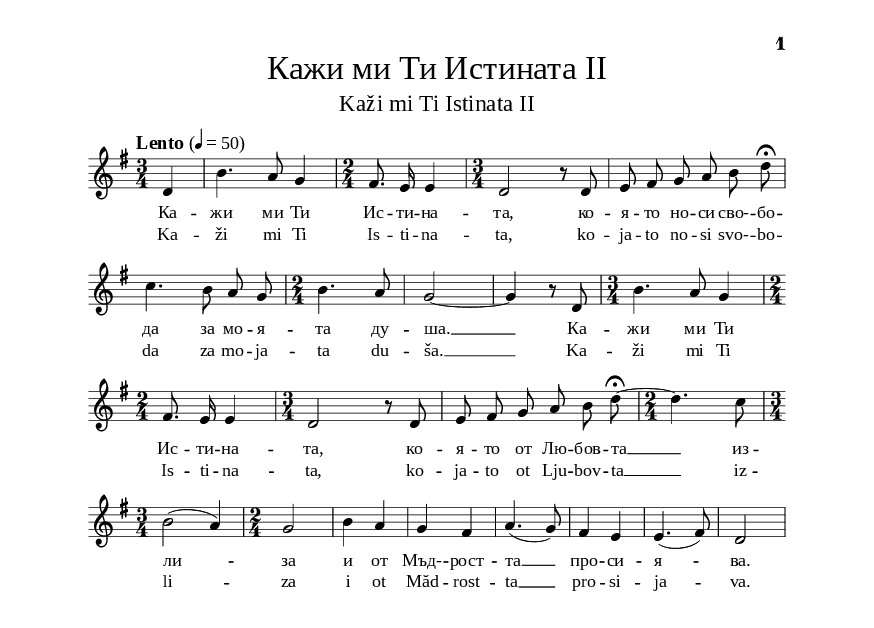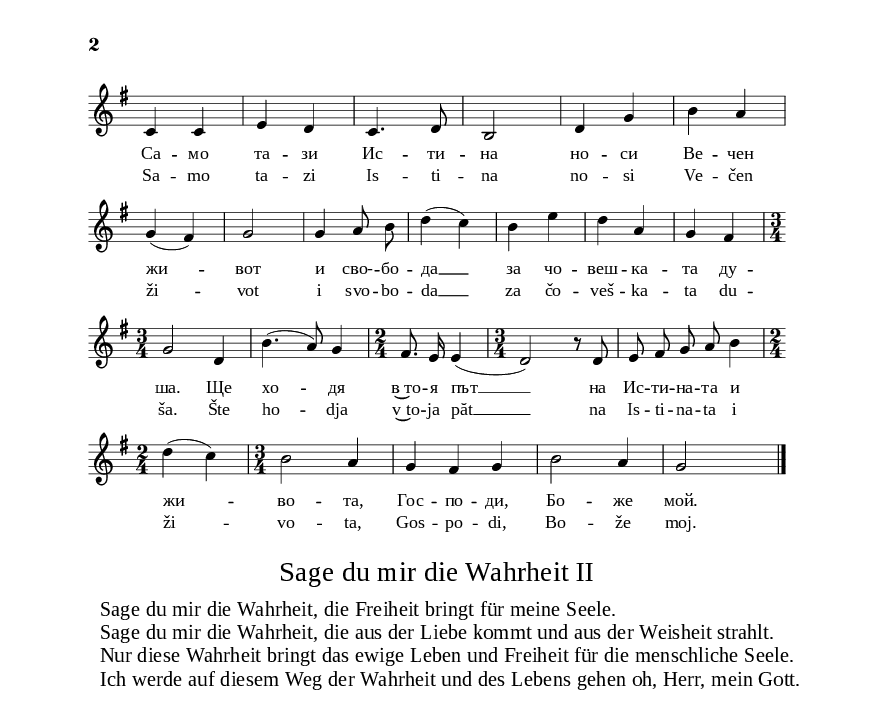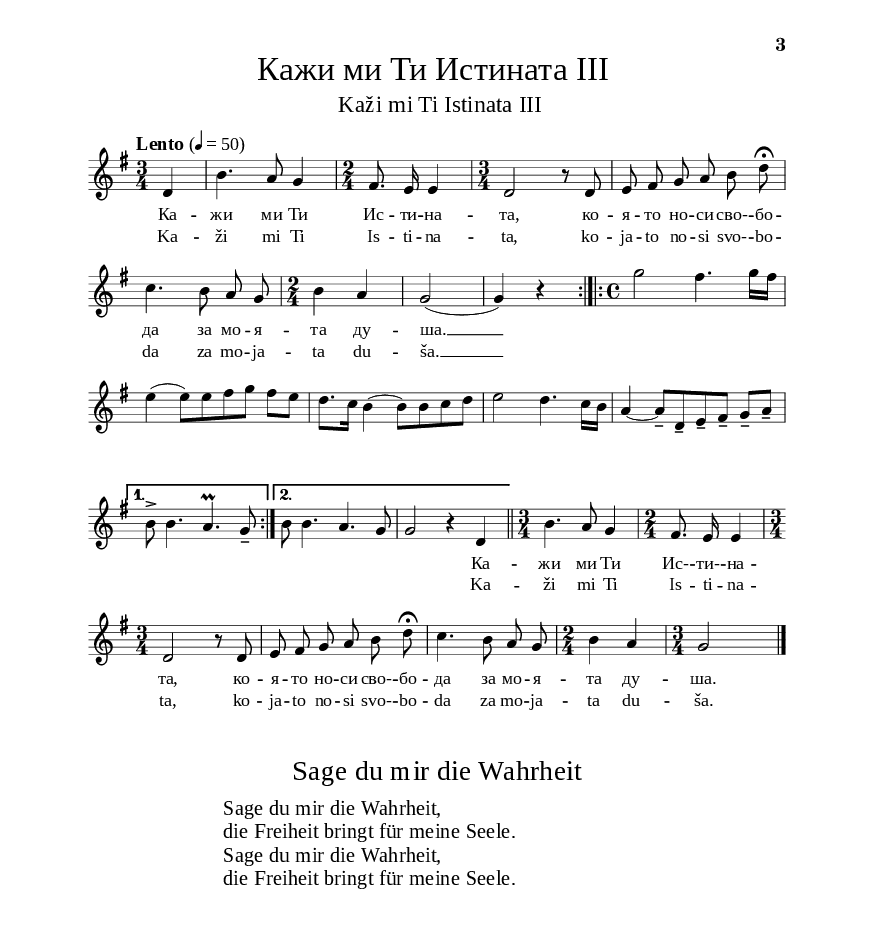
\version "2.24.3"

% include paper part and global functions
\include "include/globals.ily"

\bookpart {
  \label #'ref168
  \tocItem \markup "Кажи ми Ти Истината II – Kaži mi Ti Istinata II"
  \include "include/bookpart-paper.ily"
  \score {
    \include "include/score-layout.ily"

    \new Voice \absolute {
      \clef treble
      \key g \major
      \time 3/4
      \tempoFunc "Lento" 4 "50"
      \autoBeamOff

      \partial 4
      d'4 | % 2
      b'4.  a'8  g'4 | % 3
      \time 2/4  | % 3
      fis'8.  e'16  e'4 | % 4
      \time 3/4  | % 4
      d'2 r8  d'8 | % 5
      e'8  fis'8  g'8  a'8
      b'8  d''8 ^\fermata \break | % 6
      c''4.  b'8  a'8  g'8 | % 7
      \time 2/4  | % 7
      b'4.  a'8 | % 8
      g'2 ~ | % 9
      g'4 r8  d'8 |
      \time 3/4  |
      b'4.  a'8  g'4 \break | % 11
      \time 2/4  | % 11
      fis'8.  e'16  e'4  | % 12
      \time 3/4  | % 12
      d'2 r8  d'8 | % 13
      e'8  fis'8  g'8  a'8
      b'8  d''8 ~ ^\fermata  \time 2/4 | % 14
      d''4.  c''8 \break | \time 3/4 b'2  (a'4)  | % 16

      \time 2/4 g'2   % 17
      b'4  a'4 | % 18
      g'4  fis'4 | % 19
      a'4. (  g'8 ) |
      fis'4  e'4 | % 21
      e'4. (  fis'8 ) | % 22
      d'2 \break | % 23
      c'4  c'4 | % 24
      e'4  d'4 | % 25
      c'4.  d'8 | % 26
      b2 | % 27
      d'4  g'4 | % 28
      b'4  a'4 \break | % 29
      g'4 (  fis'4 ) |
      g'2 | % 31
      g'4  a'8  b'8 | % 32
      d''4 (  c''4 ) | % 33
      b'4  e''4 | % 34
      d''4  a'4 | % 35
      g'4  fis'4 \break | % 36
      \time 3/4  | % 36
      g'2  d'4 | % 37
      b'4. (  a'8 )  g'4 | % 38
      \time 2/4  | % 38
      fis'8.  e'16  e'4 ( | % 39
      \time 3/4  | % 39
      d'2 ) r8  d'8 |
      e'8  fis'8  g'8  a'8
      b'4 \break | % 41
      \time 2/4  | % 41
      d''4 (  c''4 ) | % 42
      \time 3/4  | % 42
      b'2  a'4 | % 43
      g'4  fis'4  g'4 | % 44
      b'2  a'4 | % 45
      g'2 s4 \bar "|."
    }

    \addlyrics {
      Ка -- жи ми Ти Ис -- ти -- на -- та,
      ко -- я -- то но -- си "сво-" -- бо --
      да за мо -- я -- та ду -- ша. __
      Ка -- жи ми Ти Ис -- ти -- на -- та,
      ко -- я -- то от Лю -- бов -- та __
      из -- ли --  за и от "Мъд-" --
      рост -- та __  про -- си -- я --
      ва. Са -- мо та -- зи Ис -- ти -- на
      но -- си Ве -- чен жи -- вот и
      "сво-" -- бо -- да __  за чо -- веш --
      ка -- та ду -- ша. Ще хо -- дя
      в~то -- я път __ на Ис -- ти --
      на -- та и жи -- во -- та, Гос --
      по -- ди, Бо -- же мой. Ка -- жи ми
      Ти Ис -- ти -- на -- та, ко -- я --
      то но -- си сво -- бо -- да за мо
      -- я -- та ду -- ша.}

      \addlyrics {
        Ka -- ži mi Ti Is -- ti -- na -- ta,
        ko -- ja -- to no -- si "svo-" -- bo --
        da za mo -- ja -- ta du -- ša. __
        Ka -- ži mi Ti Is -- ti -- na -- ta,
        ko -- ja -- to ot Lju -- bov -- ta __
        iz -- li --  za i ot Măd --
        rost -- ta __  pro -- si -- ja --
        va. Sa -- mo ta -- zi Is -- ti -- na
        no -- si Ve -- čen ži -- vot i
        svo -- bo -- da __  za čo -- veš --
        ka -- ta du -- ša. Šte ho -- dja
        v~to -- ja păt __ na Is -- ti --
        na -- ta i ži -- vo -- ta, Gos --
        po -- di, Bo -- že moj. Ka -- ži mi
        Ti Is -- ti -- na -- ta, ko -- ja --
        to no -- si svo -- bo -- da za mo
        -- ja -- ta du -- ša.}

        \header {
          title = \titleFunc "Кажи ми Ти Истината II" "Kaži mi Ti Istinata II"
        }

        \midi{}

      } % score
      \markup \vspace #1


      % include foreign translation(s) of the song
      \version "2.24.3"

\markup \fill-line { \fontsize #deTitleFontSize "Sage du mir die Wahrheit II" }

\markup \null
\markup \null
\markup \abs-fontsize #10 {
  \override #`(baseline-skip . ,deCoupletBaselineSkip)

  \column {
    \line { " "Sage du mir die Wahrheit, die Freiheit bringt für meine Seele. }
    \line { " " Sage du mir die Wahrheit, die aus der Liebe kommt und aus der Weisheit strahlt.}

    \line { " "  Nur diese Wahrheit bringt  das ewige Leben  und Freiheit für die menschliche Seele.  }
    \line { " " Ich werde auf diesem Weg der Wahrheit und des Lebens gehen oh, Herr, mein Gott. }
  


  }
}


      % \markup \vspace #2

      \pageBreak


      \label #'ref169_1
      \tocItem \markup "Кажи ми Ти Истината III – Kaži mi Ti Istinata III"
      \include "include/bookpart-paper.ily"
      \score {
        \include "include/score-layout.ily"

        \new Voice \absolute {
          \clef treble
          \key g \major
          \time 3/4
          \tempoFunc "Lento" 4 "50"
          \autoBeamOff

          \partial 4
          d'4 | % 2
          b'4.  a'8  g'4 | % 3
          \time 2/4  | % 3
          fis'8.  e'16  e'4 | % 4
          \time 3/4  | % 4
          d'2 r8  d'8 | % 5
          e'8  fis'8  g'8  a'8
          b'8  d''8 ^\fermata \break | % 6
          c''4.  b'8  a'8  g'8 | % 7
          \time 2/4  | % 7
          b'4  a'4 | % 8
          g'2 ( | % 9
          g'4 ) r4 \bar ":|.|:"
          \repeat volta 2 {
            \time 4/4
            g''2  fis''4.  g''16 [
            fis''16 ] \break | % 11
            e''4 (  e''8 ) [  e''8
            fis''8  g''8 ]  fis''8 [  e''8 ] | % 12
            d''8. [  c''16 ]  b'4 (  b'8
            ) [  b'8  c''8  d''8 ] | % 13
            e''2  d''4.  c''16 [  b'16
            ] | % 14
            a'4 ~  a'8 -- [  d'8 --  e'8 --
            fis'8 -- ]  g'8 -- [  a'8 -- ] \break |
          }

          \alternative {
            {
              b'8 ->  b'4.  a'4.\prall g'8 --
            }
            {
              b'8  b'4.  a'4.  g'8
              g'2 r4  d'4 \bar "||"
            }
          }
          \time 3/4   b'4.  a'8  g'4 | \time 2/4
          fis'8.  e'16  e'4 \break \time 3/4  d'2 r8
          d'8  e'8  fis'8  g'8  a'8
          b'8  d''8 ^\fermata  c''4.  b'8
          a'8  g'8 | \time 2/4 b'4  a'4 | \time 3/4
          g'2 s4 \bar "|."
        }
        \addlyrics {
          Ка -- жи ми Ти Ис -- ти -- на -- та,
          ко -- я -- то но -- си "сво-" -- бо --
          да за мо -- я -- та ду -- ша. __ ""

          \skip1 \skip1 \skip1 \skip1 \skip1 \skip1 \skip1 \skip1
          \skip1 \skip1 \skip1 \skip1 \skip1 \skip1 \skip1 \skip1 \skip1
          \skip1 \skip1 \skip1


          Ка -- жи ми Ти "Ис-" -- "ти-" --
          на -- та, ко -- я -- то но -- си "сво-"
          -- бо -- да за мо -- я -- та ду --
          ша.}
          \addlyrics {
            Ka -- ži mi Ti Is -- ti -- na -- ta,
            ko -- ja -- to no -- si "svo-" -- bo --
            da za mo -- ja -- ta du -- ša. __ ""

            \skip1 \skip1 \skip1 \skip1 \skip1 \skip1 \skip1 \skip1
            \skip1 \skip1 \skip1 \skip1 \skip1 \skip1 \skip1 \skip1 \skip1
            \skip1 \skip1 \skip1


            Ka -- ži mi Ti Is -- ti --
            na -- ta, ko -- ja -- to no -- si "svo-"
            -- bo -- da za mo -- ja -- ta du --
            ša.}

            \header {
              title = \titleFunc "Кажи ми Ти Истината III "" Kaži mi Ti Istinata III"
            }

            \midi{}

          } % score

          \markup \vspace #2

          % include foreign translation(s) of the song
          \version "2.24.3"

\markup \fill-line { \fontsize #deTitleFontSize "Sage du mir die Wahrheit" }
\markup \null
\markup \null
\markup \fontsize #deCoupletFontSize {
  \hspace #17
  \override #`(baseline-skip . ,deCoupletBaselineSkip)

  \column {

    \line { " " Sage du mir die Wahrheit, }

\line { " " die Freiheit bringt für meine Seele.}

    \line { " " Sage du mir die Wahrheit, }

\line { " " die Freiheit bringt für meine Seele.}

  }
}



        } % bookpart

        % Più mosso
        %
